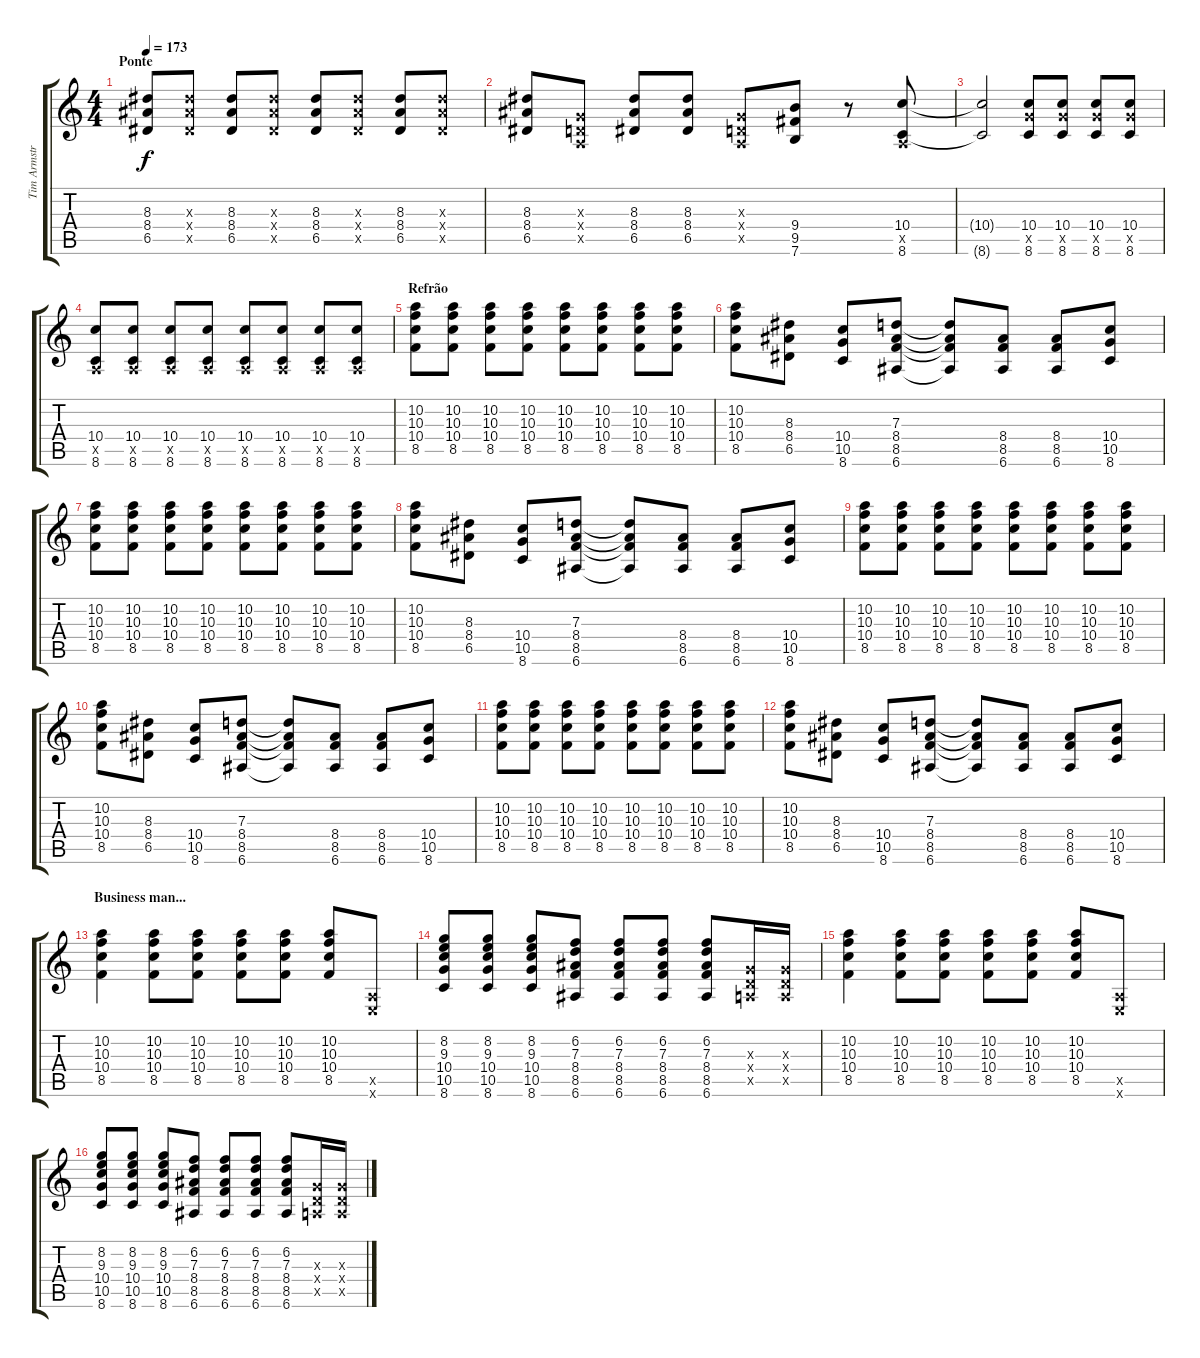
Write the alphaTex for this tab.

\track ("Tim Armstrong" "Tim Armstr") {instrument distortionguitar}
\staff {score tabs}
\tuning (E4 B3 G3 D3 A2 E2) {hide}
\ts (4 4)
\section ("" "Ponte")
\tempo 173
\clef g2
\ks c
(8.3 8.4 6.5).8{dy f} (8.3{x} 8.4{x} 6.5{x}).8 (8.3 8.4 6.5).8 (8.3{x} 8.4{x} 6.5{x}).8 (8.3 8.4 6.5).8 (8.3{x} 8.4{x} 6.5{x}).8 (8.3 8.4 6.5).8 (8.3{x} 8.4{x} 6.5{x}).8 |
(8.3 8.4 6.5).8 (0.3{x} 0.4{x} 0.5{x}).8 (8.3 8.4 6.5).8 (8.3 8.4 6.5).8 (0.3{x} 0.4{x} 0.5{x}).8 (9.4 9.5 7.6).8 r.8 (10.4 0.5{x} 8.6).8 |
(10.4{t} 8.6{t}).2 (10.4 10.5{x} 8.6).8 (10.4 10.5{x} 8.6).8 (10.4 10.5{x} 8.6).8 (10.4 10.5{x} 8.6).8 |
(10.4 0.5{x} 8.6).8 (10.4 0.5{x} 8.6).8 (10.4 0.5{x} 8.6).8 (10.4 0.5{x} 8.6).8 (10.4 0.5{x} 8.6).8 (10.4 0.5{x} 8.6).8 (10.4 0.5{x} 8.6).8 (10.4 0.5{x} 8.6).8 |
\section ("" "Refrão")
(10.2 10.3 10.4 8.5).8 (10.2 10.3 10.4 8.5).8 (10.2 10.3 10.4 8.5).8 (10.2 10.3 10.4 8.5).8 (10.2 10.3 10.4 8.5).8 (10.2 10.3 10.4 8.5).8 (10.2 10.3 10.4 8.5).8 (10.2 10.3 10.4 8.5).8 |
(10.2 10.3 10.4 8.5).8 (8.3 8.4 6.5).8 (10.4 10.5 8.6).8 (7.3 8.4 8.5 6.6).8 (7.3{t} 8.4{t} 8.5{t} 6.6{t}).8 (8.4 8.5 6.6).8 (8.4 8.5 6.6).8 (10.4 10.5 8.6).8 |
(10.2 10.3 10.4 8.5).8 (10.2 10.3 10.4 8.5).8 (10.2 10.3 10.4 8.5).8 (10.2 10.3 10.4 8.5).8 (10.2 10.3 10.4 8.5).8 (10.2 10.3 10.4 8.5).8 (10.2 10.3 10.4 8.5).8 (10.2 10.3 10.4 8.5).8 |
(10.2 10.3 10.4 8.5).8 (8.3 8.4 6.5).8 (10.4 10.5 8.6).8 (7.3 8.4 8.5 6.6).8 (7.3{t} 8.4{t} 8.5{t} 6.6{t}).8 (8.4 8.5 6.6).8 (8.4 8.5 6.6).8 (10.4 10.5 8.6).8 |
(10.2 10.3 10.4 8.5).8 (10.2 10.3 10.4 8.5).8 (10.2 10.3 10.4 8.5).8 (10.2 10.3 10.4 8.5).8 (10.2 10.3 10.4 8.5).8 (10.2 10.3 10.4 8.5).8 (10.2 10.3 10.4 8.5).8 (10.2 10.3 10.4 8.5).8 |
(10.2 10.3 10.4 8.5).8 (8.3 8.4 6.5).8 (10.4 10.5 8.6).8 (7.3 8.4 8.5 6.6).8 (7.3{t} 8.4{t} 8.5{t} 6.6{t}).8 (8.4 8.5 6.6).8 (8.4 8.5 6.6).8 (10.4 10.5 8.6).8 |
(10.2 10.3 10.4 8.5).8 (10.2 10.3 10.4 8.5).8 (10.2 10.3 10.4 8.5).8 (10.2 10.3 10.4 8.5).8 (10.2 10.3 10.4 8.5).8 (10.2 10.3 10.4 8.5).8 (10.2 10.3 10.4 8.5).8 (10.2 10.3 10.4 8.5).8 |
(10.2 10.3 10.4 8.5).8 (8.3 8.4 6.5).8 (10.4 10.5 8.6).8 (7.3 8.4 8.5 6.6).8 (7.3{t} 8.4{t} 8.5{t} 6.6{t}).8 (8.4 8.5 6.6).8 (8.4 8.5 6.6).8 (10.4 10.5 8.6).8 |
\section ("" "Business man...")
(10.2 10.3 10.4 8.5).4 (10.2 10.3 10.4 8.5).8 (10.2 10.3 10.4 8.5).8 (10.2 10.3 10.4 8.5).8 (10.2 10.3 10.4 8.5).8 (10.2 10.3 10.4 8.5).8 (0.5{x} 0.6{x}).8 |
(8.2 9.3 10.4 10.5 8.6).8 (8.2 9.3 10.4 10.5 8.6).8 (8.2 9.3 10.4 10.5 8.6).8 (6.2 7.3 8.4 8.5 6.6).8 (6.2 7.3 8.4 8.5 6.6).8 (6.2 7.3 8.4 8.5 6.6).8 (6.2 7.3 8.4 8.5 6.6).8 (0.3{x} 0.4{x} 0.5{x}).16 (0.3{x} 0.4{x} 0.5{x}).16 |
(10.2 10.3 10.4 8.5).4 (10.2 10.3 10.4 8.5).8 (10.2 10.3 10.4 8.5).8 (10.2 10.3 10.4 8.5).8 (10.2 10.3 10.4 8.5).8 (10.2 10.3 10.4 8.5).8 (0.5{x} 0.6{x}).8 |
(8.2 9.3 10.4 10.5 8.6).8 (8.2 9.3 10.4 10.5 8.6).8 (8.2 9.3 10.4 10.5 8.6).8 (6.2 7.3 8.4 8.5 6.6).8 (6.2 7.3 8.4 8.5 6.6).8 (6.2 7.3 8.4 8.5 6.6).8 (6.2 7.3 8.4 8.5 6.6).8 (0.3{x} 0.4{x} 0.5{x}).16 (0.3{x} 0.4{x} 0.5{x}).16
